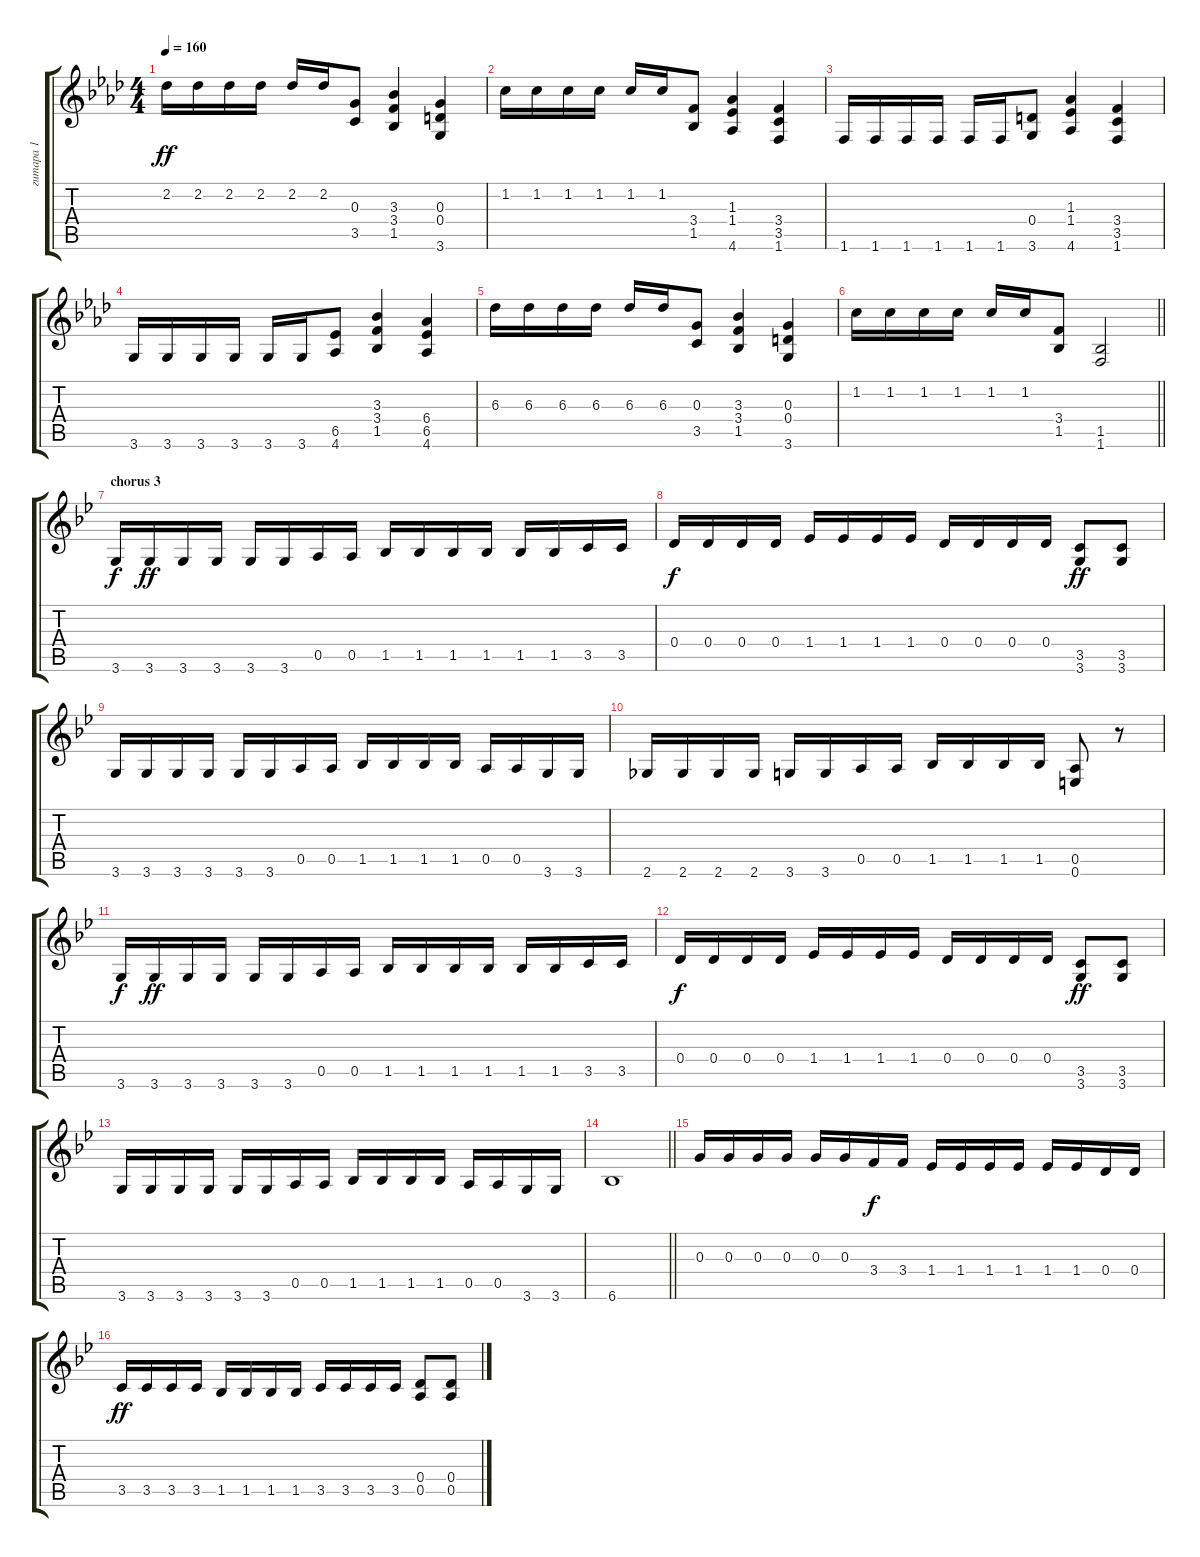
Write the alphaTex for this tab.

\track ("гитара 1" "гитара 1") {instrument distortionguitar}
\staff {score tabs}
\tuning (E4 B3 G3 D3 A2 E2) {hide}
\ts (4 4)
\tempo 160
\clef g2
\ks fminor
2.2.16{dy ff} 2.2.16 2.2.16 2.2.16 2.2.16 2.2.16 (0.3 3.5).8 (3.3 3.4 1.5).4 (0.3 0.4 3.6).4 |
1.2.16 1.2.16 1.2.16 1.2.16 1.2.16 1.2.16 (3.4 1.5).8 (1.3 1.4 4.6).4 (3.4 3.5 1.6).4 |
1.6.16 1.6.16 1.6.16 1.6.16 1.6.16 1.6.16 (0.4 3.6).8 (1.3 1.4 4.6).4 (3.4 3.5 1.6).4 |
3.6.16 3.6.16 3.6.16 3.6.16 3.6.16 3.6.16 (6.5 4.6).8 (3.3 3.4 1.5).4 (6.4 6.5 4.6).4 |
6.3.16 6.3.16 6.3.16 6.3.16 6.3.16 6.3.16 (0.3 3.5).8 (3.3 3.4 1.5).4 (0.3 0.4 3.6).4 |
\barLineRight lightlight
1.2.16 1.2.16 1.2.16 1.2.16 1.2.16 1.2.16 (3.4 1.5).8 (1.5 1.6).2 |
\section ("" "chorus 3")
\ks gminor
3.6.16{dy f} 3.6.16{dy ff} 3.6.16 3.6.16 3.6.16 3.6.16 0.5.16 0.5.16 1.5.16 1.5.16 1.5.16 1.5.16 1.5.16 1.5.16 3.5.16 3.5.16 |
0.4.16{dy f} 0.4.16 0.4.16 0.4.16 1.4.16 1.4.16 1.4.16 1.4.16 0.4.16 0.4.16 0.4.16 0.4.16 (3.5 3.6).8{dy ff} (3.5 3.6).8 |
3.6.16 3.6.16 3.6.16 3.6.16 3.6.16 3.6.16 0.5.16 0.5.16 1.5.16 1.5.16 1.5.16 1.5.16 0.5.16 0.5.16 3.6.16 3.6.16 |
2.6.16 2.6.16 2.6.16 2.6.16 3.6.16 3.6.16 0.5.16 0.5.16 1.5.16 1.5.16 1.5.16 1.5.16 (0.5 0.6).8 r.8 |
3.6.16{dy f} 3.6.16{dy ff} 3.6.16 3.6.16 3.6.16 3.6.16 0.5.16 0.5.16 1.5.16 1.5.16 1.5.16 1.5.16 1.5.16 1.5.16 3.5.16 3.5.16 |
0.4.16{dy f} 0.4.16 0.4.16 0.4.16 1.4.16 1.4.16 1.4.16 1.4.16 0.4.16 0.4.16 0.4.16 0.4.16 (3.5 3.6).8{dy ff} (3.5 3.6).8 |
3.6.16 3.6.16 3.6.16 3.6.16 3.6.16 3.6.16 0.5.16 0.5.16 1.5.16 1.5.16 1.5.16 1.5.16 0.5.16 0.5.16 3.6.16 3.6.16 |
\barLineRight lightlight
6.6.1 |
0.3.16 0.3.16 0.3.16 0.3.16 0.3.16 0.3.16 3.4.16{dy f} 3.4.16 1.4.16 1.4.16 1.4.16 1.4.16 1.4.16 1.4.16 0.4.16 0.4.16 |
3.5.16{dy ff} 3.5.16 3.5.16 3.5.16 1.5.16 1.5.16 1.5.16 1.5.16 3.5.16 3.5.16 3.5.16 3.5.16 (0.4 0.5).8 (0.4 0.5).8
